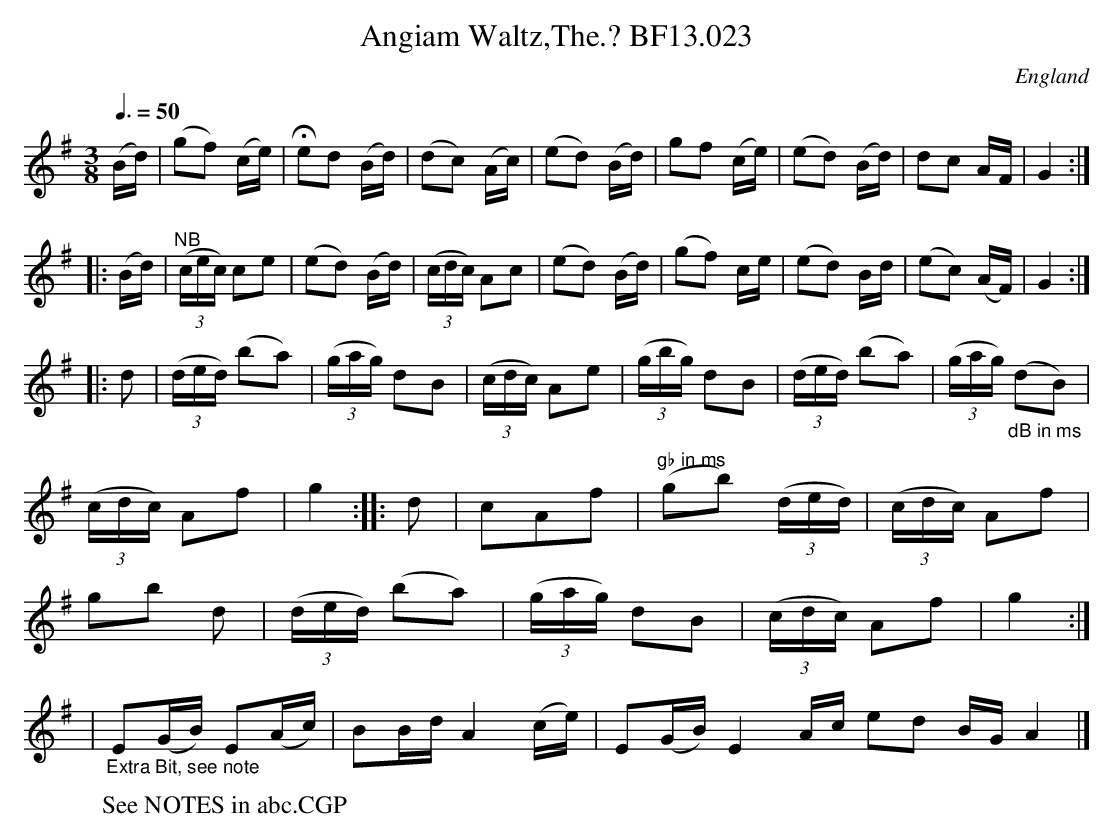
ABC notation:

X:1
T:Angiam Waltz,The.? BF13.023
L:1/16
M:3/8
O:England
Q:3/8=50
K:G major
(Bd)|(g2f2) (ce)|He2d2 (Bd)|(d2c2) (Ac)|(e2d2) (Bd)|\
g2f2 (ce)|(e2d2) (Bd)|d2c2 AF|G4:|!
|:(Bd)|"^NB"((3cec) c2e2|(e2d2) (Bd)|((3cdc) A2c2|\
(e2d2) (Bd)|(g2f2) ce|(e2d2) Bd|(e2c2) (AF)|G4:|!
|:d2|((3ded) (b2a2)|((3gag) d2B2|((3cdc) A2e2|((3gbg) d2B2|\
((3ded) (b2a2)|((3gag) "_dB in ms"(d2B2)|!
((3cdc) A2f2|g4::d2|c2A2f2|"gb in ms"(g2b2) ((3ded)|\
((3cdc) A2f2|!
g2b2 d2|((3ded) (b2a2)|((3gag) d2B2|((3cdc) A2f2|g4:|!
| "_Extra Bit, see note"E2(GB) E2(Ac)|B2Bd A4 (ce)|E2(GB)E4Ac e2d2 BGA4|]
W:See NOTES in abc.CGP
